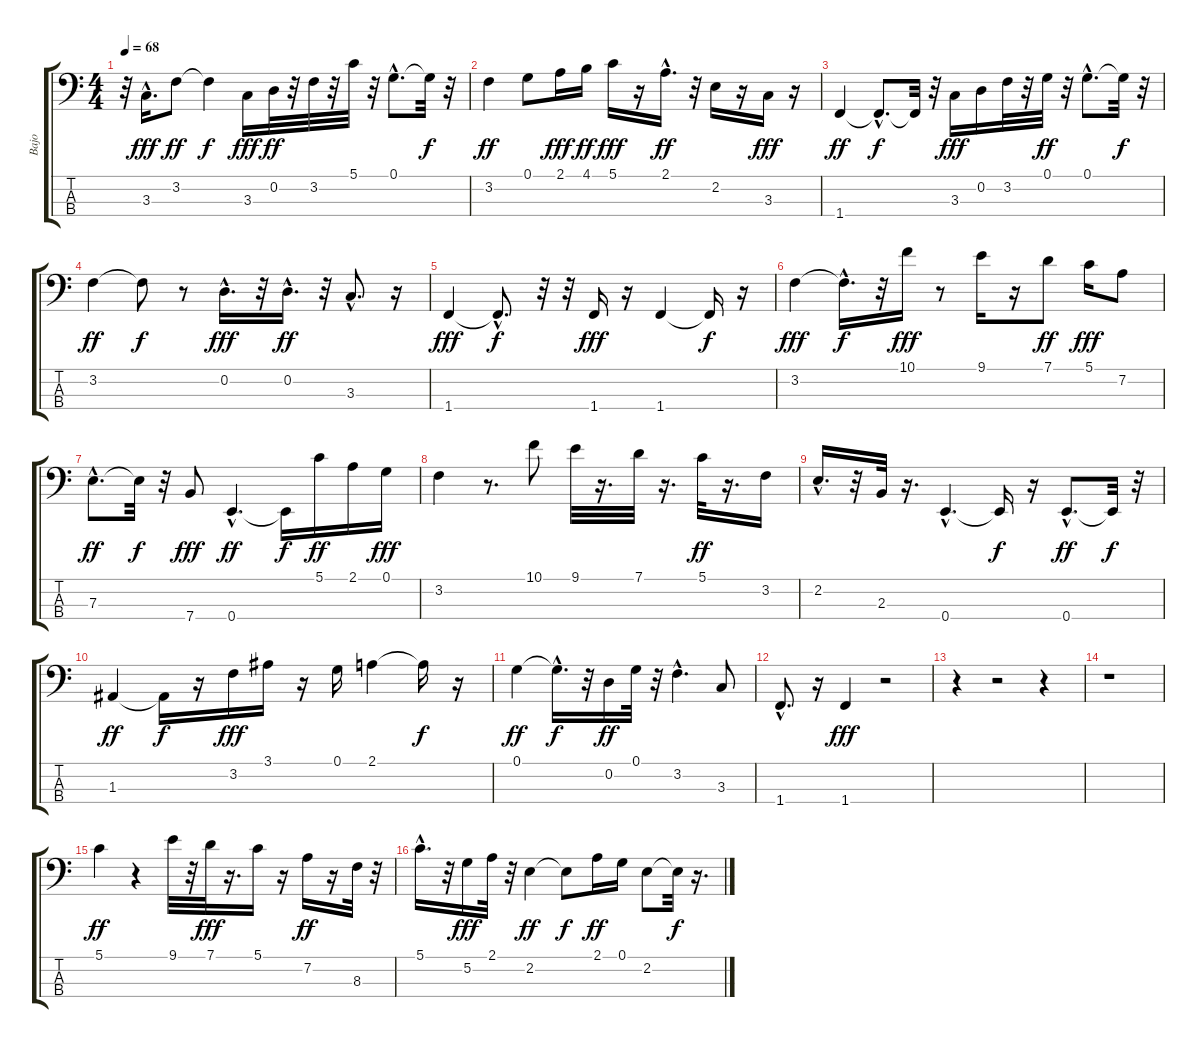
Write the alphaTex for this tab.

\track ("Bajo" "Bajo") {instrument fretlessbass}
\staff {score tabs}
\tuning (G2 D2 A1 E1) {hide}
\ts (4 4)
\tempo 68
\clef f4
\ks c
r.32{dy ff} 3.3{hac}.16{d dy fff} 3.2.8{dy ff} 3.2{t}.4{dy f} 3.3.16{dy fff} 0.2.32{dy ff} r.32 3.2.32 r.32 5.1.32 r.32 0.1{hac}.8{d} 0.1{t}.32{dy f} r.32 |
3.2.4{dy ff} 0.1.8 2.1.16{dy fff} 4.1.16{dy ff} 5.1.16{dy fff} r.16 2.1{hac}.16{d dy ff} r.32 2.2.16 r.16 3.3.16{dy fff} r.16 |
1.4.4{dy ff} 1.4{hac t}.8{d dy f} 1.4{t}.32 r.32 3.3.16{dy fff} 0.2.16 3.2.32 r.32 0.1.32{dy ff} r.32 0.1{hac}.8{d} 0.1{t}.32{dy f} r.32 |
3.2.4{dy ff} 3.2{t}.8{dy f} r.8 0.2{hac}.16{d dy fff} r.32 0.2{hac}.16{d dy ff} r.32 3.3{hac}.8{d} r.16 |
1.4.4{dy fff} 1.4{hac t}.8{d dy f} r.32 r.32 1.4.16{dy fff} r.16 1.4.4 1.4{t}.16{dy f} r.16 |
3.2.4{dy fff} 3.2{hac t}.16{d dy f} r.32 10.1.16{dy fff} r.8 9.1.16 r.16 7.1.8{dy ff} 5.1.16{dy fff} 7.2.8 |
7.3{hac}.8{d dy ff} 7.3{t}.32{dy f} r.32 7.4.8{dy fff} 0.4{hac}.4{d dy ff} 0.4{t}.16{dy f} 5.1.16{dy ff} 2.1.16 0.1.16{dy fff} |
3.2.4 r.8{d} 10.1.8 9.1.32 r.16{d} 7.1.32 r.16{d} 5.1.32{dy ff} r.16{d} 3.2.16 |
2.2{hac}.16{d} r.32 2.3.32 r.16{d} 0.4{hac}.4{d} 0.4{t}.16{dy f} r.16 0.4{hac}.8{d dy ff} 0.4{t}.32{dy f} r.32 |
1.3.4{dy ff} 1.3{t}.16{dy f} r.16 3.2.16{dy fff} 3.1.16 r.16 0.1.16 2.1.4 2.1{t}.16{dy f} r.16 |
0.1.4{dy ff} 0.1{hac t}.16{d dy f} r.32 0.2.16{dy ff} 0.1.32 r.32 3.2{hac}.4{d} 3.3.8 |
1.4{hac}.8{d} r.16 1.4.4{dy fff} r.2 |
r.4 r.2 r.4 |
r.1 |
5.1.4{dy ff} r.4 9.1.32 r.32 7.1.32{dy fff} r.16{d} 5.1.16 r.16 7.2.16{dy ff} r.16 8.3.32 r.32 |
5.1{hac}.16{d} r.32 5.2.16{dy fff} 2.1.32 r.32 2.2.4{dy ff} 2.2{t}.8{dy f} 2.1.16{dy ff} 0.1.16 2.2.8 2.2{t}.32{dy f} r.16{d}
